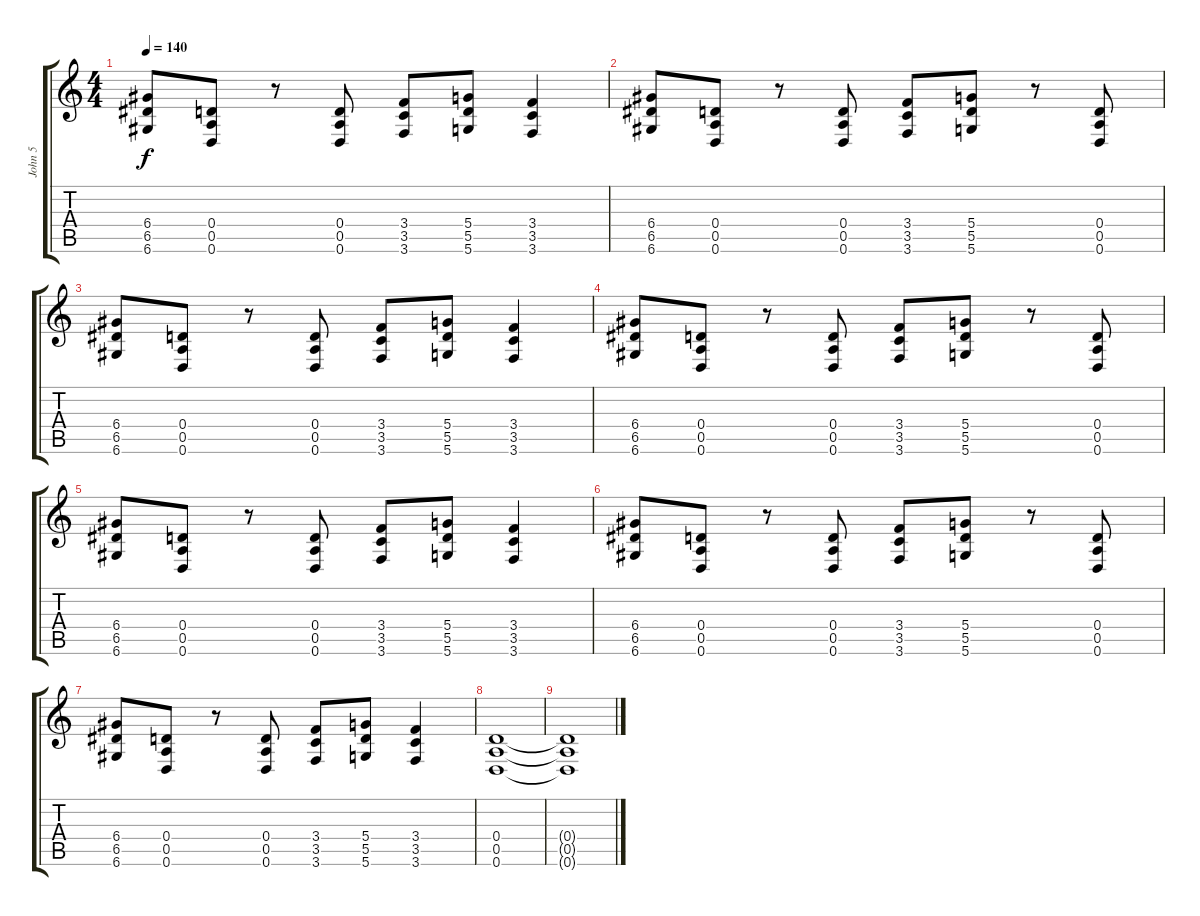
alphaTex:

\track ("John 5" "John 5") {instrument distortionguitar}
\staff {score tabs}
\tuning (E4 B3 G3 D3 A2 D2) {hide}
\ts (4 4)
\tempo 140
\clef g2
\ks c
(6.4 6.5 6.6).8{dy f} (0.4 0.5 0.6).8 r.8 (0.4 0.5 0.6).8 (3.4 3.5 3.6).8 (5.4 5.5 5.6).8 (3.4 3.5 3.6).4 |
(6.4 6.5 6.6).8 (0.4 0.5 0.6).8 r.8 (0.4 0.5 0.6).8 (3.4 3.5 3.6).8 (5.4 5.5 5.6).8 r.8 (0.4 0.5 0.6).8 |
(6.4 6.5 6.6).8 (0.4 0.5 0.6).8 r.8 (0.4 0.5 0.6).8 (3.4 3.5 3.6).8 (5.4 5.5 5.6).8 (3.4 3.5 3.6).4 |
(6.4 6.5 6.6).8 (0.4 0.5 0.6).8 r.8 (0.4 0.5 0.6).8 (3.4 3.5 3.6).8 (5.4 5.5 5.6).8 r.8 (0.4 0.5 0.6).8 |
(6.4 6.5 6.6).8 (0.4 0.5 0.6).8 r.8 (0.4 0.5 0.6).8 (3.4 3.5 3.6).8 (5.4 5.5 5.6).8 (3.4 3.5 3.6).4 |
(6.4 6.5 6.6).8 (0.4 0.5 0.6).8 r.8 (0.4 0.5 0.6).8 (3.4 3.5 3.6).8 (5.4 5.5 5.6).8 r.8 (0.4 0.5 0.6).8 |
(6.4 6.5 6.6).8 (0.4 0.5 0.6).8 r.8 (0.4 0.5 0.6).8 (3.4 3.5 3.6).8 (5.4 5.5 5.6).8 (3.4 3.5 3.6).4 |
(0.4 0.5 0.6).1 |
(0.4{t} 0.5{t} 0.6{t}).1
